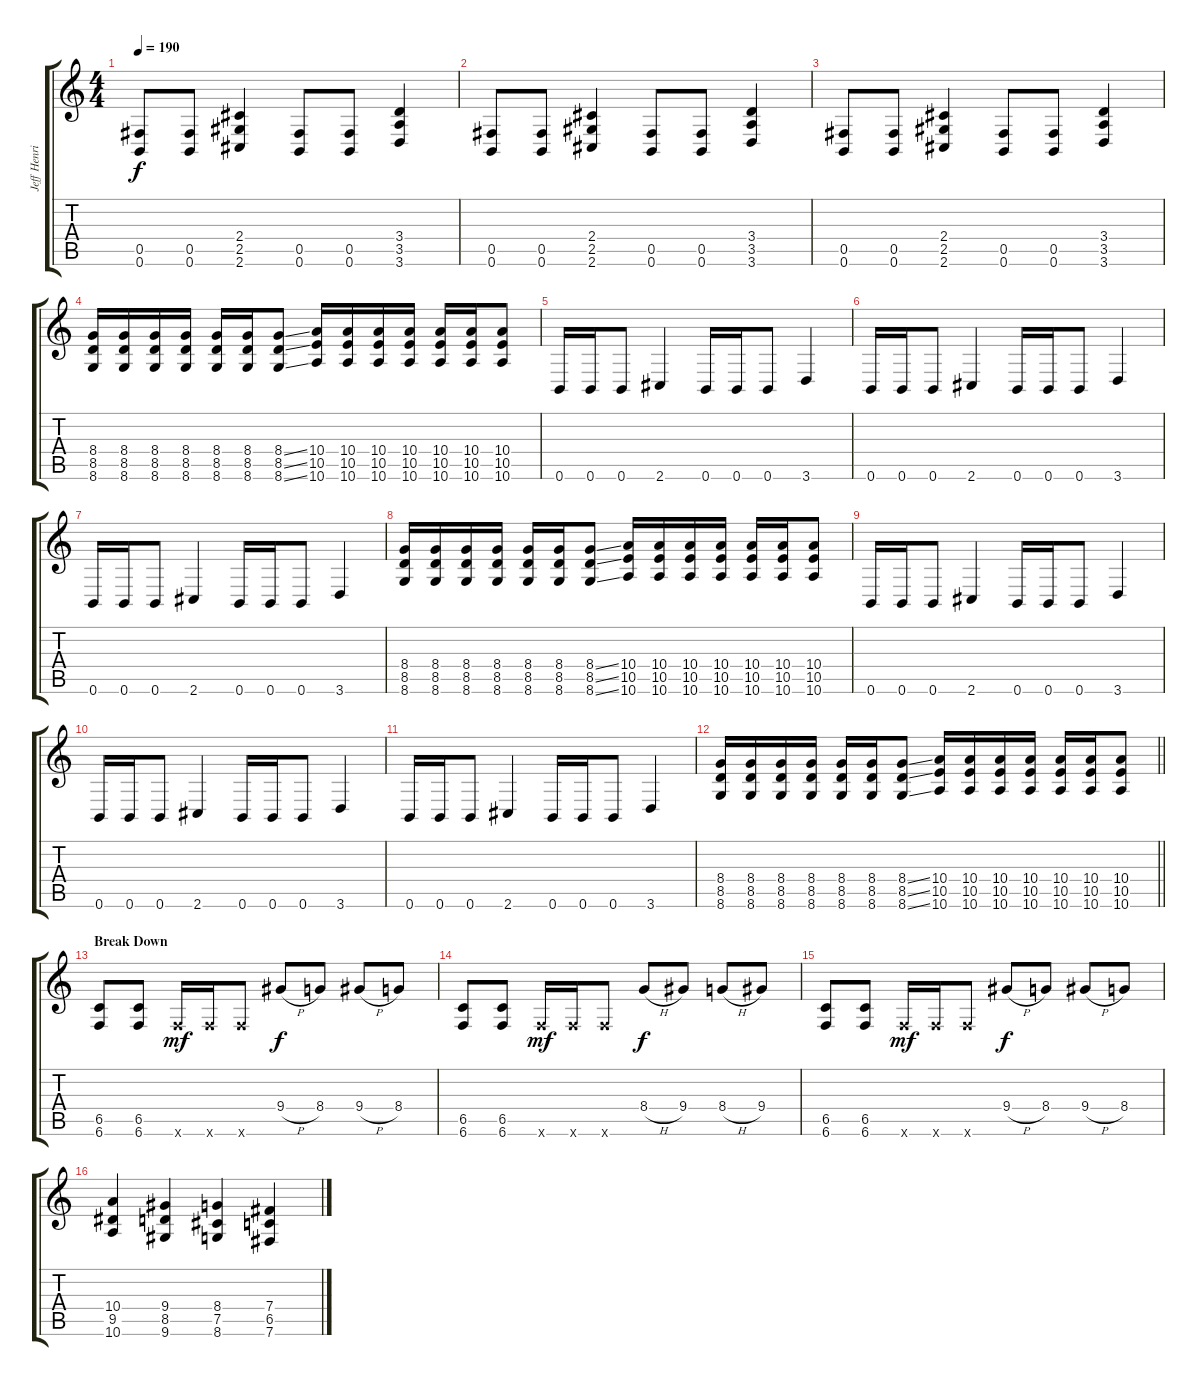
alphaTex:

\track ("Jeff Henrich (Distortion Guitar)" "Jeff Henri") {instrument distortionguitar}
\staff {score tabs}
\tuning (Db4 Ab3 E3 B2 Gb2 B1) {hide}
\ts (4 4)
\tempo 190
\clef g2
\ks c
(0.5 0.6).8{dy f} (0.5 0.6).8 (2.4 2.5 2.6).4 (0.5 0.6).8 (0.5 0.6).8 (3.4 3.5 3.6).4 |
(0.5 0.6).8 (0.5 0.6).8 (2.4 2.5 2.6).4 (0.5 0.6).8 (0.5 0.6).8 (3.4 3.5 3.6).4 |
(0.5 0.6).8 (0.5 0.6).8 (2.4 2.5 2.6).4 (0.5 0.6).8 (0.5 0.6).8 (3.4 3.5 3.6).4 |
(8.4 8.5 8.6).16 (8.4 8.5 8.6).16 (8.4 8.5 8.6).16 (8.4 8.5 8.6).16 (8.4 8.5 8.6).16 (8.4 8.5 8.6).16 (8.4{ss} 8.5{ss} 8.6{ss}).8 (10.4 10.5 10.6).16 (10.4 10.5 10.6).16 (10.4 10.5 10.6).16 (10.4 10.5 10.6).16 (10.4 10.5 10.6).16 (10.4 10.5 10.6).16 (10.4 10.5 10.6).8 |
0.6.16 0.6.16 0.6.8 2.6.4 0.6.16 0.6.16 0.6.8 3.6.4 |
0.6.16 0.6.16 0.6.8 2.6.4 0.6.16 0.6.16 0.6.8 3.6.4 |
0.6.16 0.6.16 0.6.8 2.6.4 0.6.16 0.6.16 0.6.8 3.6.4 |
(8.4 8.5 8.6).16 (8.4 8.5 8.6).16 (8.4 8.5 8.6).16 (8.4 8.5 8.6).16 (8.4 8.5 8.6).16 (8.4 8.5 8.6).16 (8.4{ss} 8.5{ss} 8.6{ss}).8 (10.4 10.5 10.6).16 (10.4 10.5 10.6).16 (10.4 10.5 10.6).16 (10.4 10.5 10.6).16 (10.4 10.5 10.6).16 (10.4 10.5 10.6).16 (10.4 10.5 10.6).8 |
0.6.16 0.6.16 0.6.8 2.6.4 0.6.16 0.6.16 0.6.8 3.6.4 |
0.6.16 0.6.16 0.6.8 2.6.4 0.6.16 0.6.16 0.6.8 3.6.4 |
0.6.16 0.6.16 0.6.8 2.6.4 0.6.16 0.6.16 0.6.8 3.6.4 |
\barLineRight lightlight
(8.4 8.5 8.6).16 (8.4 8.5 8.6).16 (8.4 8.5 8.6).16 (8.4 8.5 8.6).16 (8.4 8.5 8.6).16 (8.4 8.5 8.6).16 (8.4{ss} 8.5{ss} 8.6{ss}).8 (10.4 10.5 10.6).16 (10.4 10.5 10.6).16 (10.4 10.5 10.6).16 (10.4 10.5 10.6).16 (10.4 10.5 10.6).16 (10.4 10.5 10.6).16 (10.4 10.5 10.6).8 |
\section ("" "Break Down")
(6.5 6.6).8 (6.5 6.6).8 6.6{x}.16{dy mf} 6.6{x}.16 6.6{x}.8 9.4{h}.8{dy f} 8.4.8 9.4{h}.8 8.4.8 |
(6.5 6.6).8 (6.5 6.6).8 6.6{x}.16{dy mf} 6.6{x}.16 6.6{x}.8 8.4{h}.8{dy f} 9.4.8 8.4{h}.8 9.4.8 |
(6.5 6.6).8 (6.5 6.6).8 6.6{x}.16{dy mf} 6.6{x}.16 6.6{x}.8 9.4{h}.8{dy f} 8.4.8 9.4{h}.8 8.4.8 |
(10.4 9.5 10.6).4 (9.4 8.5 9.6).4 (8.4 7.5 8.6).4 (7.4 6.5 7.6).4
